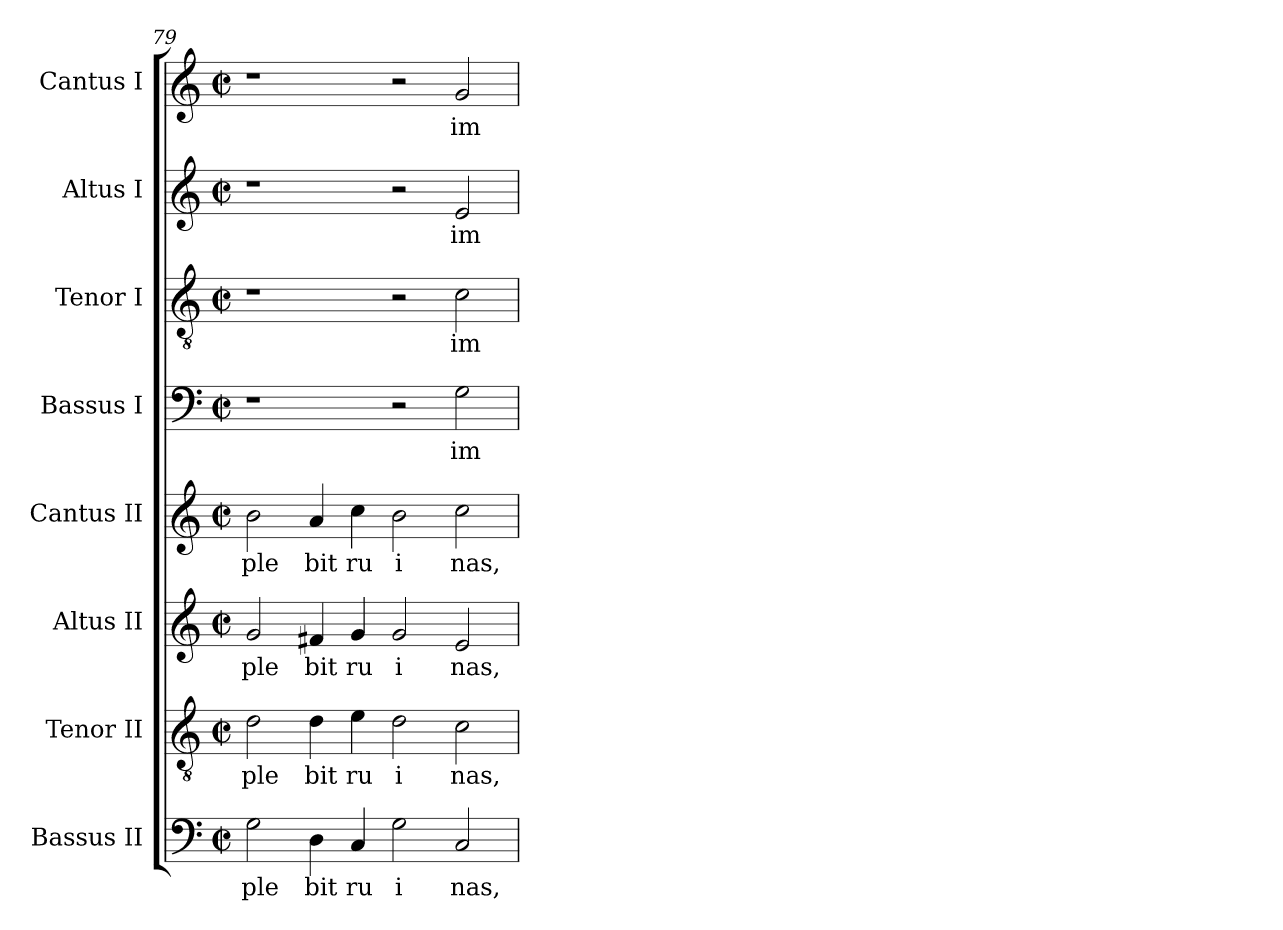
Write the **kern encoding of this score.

**kern	**text	**kern	**text	**kern	**text	**kern	**text	**kern	**text	**kern	**text	**kern	**text	**kern	**text
*part8	*part8	*part7	*part7	*part6	*part6	*part5	*part5	*part4	*part4	*part3	*part3	*part2	*part2	*part1	*part1
*staff8	*staff8	*staff7	*staff7	*staff6	*staff6	*staff5	*staff5	*staff4	*staff4	*staff3	*staff3	*staff2	*staff2	*staff1	*staff1
*I"Bassus II	*	*I"Tenor II	*	*I"Altus II	*	*I"Cantus II	*	*I"Bassus I	*	*I"Tenor I	*	*I"Altus I	*	*I"Cantus I	*
!!LO:LB:g=z
*clefF4	*	*clefGv2	*	*clefG2	*	*clefG2	*	*clefF4	*	*clefGv2	*	*clefG2	*	*clefG2	*
*M2/2	*	*M2/2	*	*M2/2	*	*M2/2	*	*M2/2	*	*M2/2	*	*M2/2	*	*M2/2	*
*met(c|)	*	*met(c|)	*	*met(c|)	*	*met(c|)	*	*met(c|)	*	*met(c|)	*	*met(c|)	*	*met(c|)	*
=79	=79	=79	=79	=79	=79	=79	=79	=79	=79	=79	=79	=79	=79	=79	=79
!	!LO:LY:b:cj	!	!LO:LY:b:cj	!	!LO:LY:b:cj	!	!LO:LY:b:cj	!	!	!	!	!	!	!	!
2G\	-ple	2d\	ple	2g/	ple	2b\	ple	1r	.	1r	.	1r	.	1r	.
!	!LO:LY:b:cj	!	!LO:LY:b:cj	!	!LO:LY:b:cj	!	!LO:LY:b:cj	!	!	!	!	!	!	!	!
4D\	bit	4d\	bit	4f#X/	bit	4a/	bit	.	.	.	.	.	.	.	.
!	!LO:LY:b:cj	!	!LO:LY:b:cj	!	!LO:LY:b:cj	!	!LO:LY:b:cj	!	!	!	!	!	!	!	!
4C/	ru	4e\	ru	4g/	ru	4cc\	ru	.	.	.	.	.	.	.	.
!	!LO:LY:b:cj	!	!LO:LY:b:cj	!	!LO:LY:b:cj	!	!LO:LY:b:cj	!	!	!	!	!	!	!	!
2G\	i	2d\	i	2g/	i	2b\	i	2r	.	2r	.	2r	.	2r	.
!	!LO:LY:b:cj	!	!LO:LY:b:cj	!	!LO:LY:b:cj	!	!LO:LY:b:cj	!	!LO:LY:b:cj	!	!LO:LY:b:cj	!	!LO:LY:b:cj	!	!LO:LY:b:cj
2C/	nas,	2c\	nas,	2e/	nas,	2cc\	nas,	2G\	im-	2c\	im-	2e/	im	2g/	im
=	=	=	=	=	=	=	=	=	=	=	=	=	=	=	=
*-	*-	*-	*-	*-	*-	*-	*-	*-	*-	*-	*-	*-	*-	*-	*-
